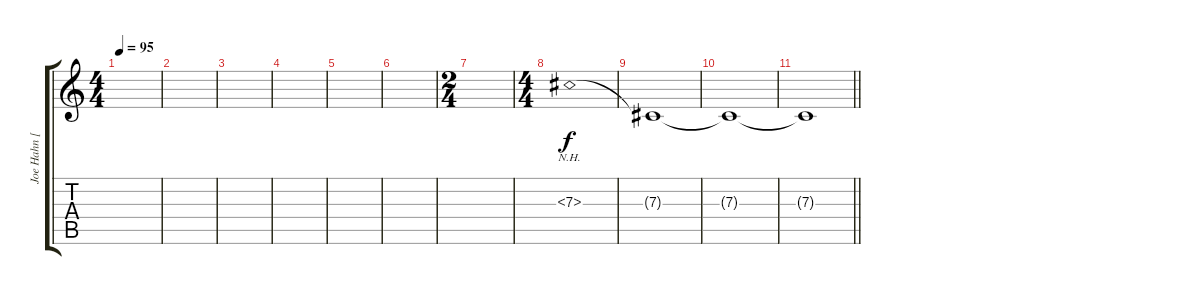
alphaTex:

\track ("Joe Hahn [2]" "Joe Hahn [") {instrument synthvoice}
\staff {score tabs}
\tuning (Eb4 Bb3 Gb3 Db3 Ab2 Db2) {hide}
\ts (4 4)
\tempo 95
\clef g2
\ks c
|
|
|
|
|
|
\ts (2 4)
|
\ts (4 4)
7.3{nh}.1 |
7.3{t}.1 |
7.3{t}.1 |
\barLineRight lightlight
7.3{t}.1
